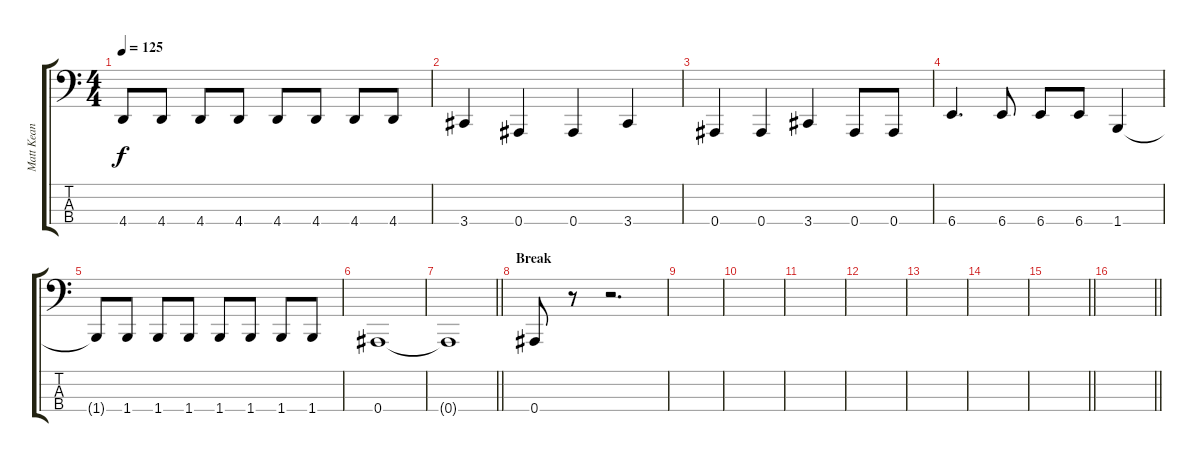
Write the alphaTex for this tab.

\track ("Matt Kean" "Matt Kean") {instrument electricbasspick}
\staff {score tabs}
\tuning (Eb2 Bb1 F1 Bb0) {hide}
\ts (4 4)
\tempo 125
\clef f4
\ks c
4.4{t}.8{dy f} 4.4.8 4.4.8 4.4.8 4.4.8 4.4.8 4.4.8 4.4.8 |
3.4.4 0.4.4 0.4.4 3.4.4 |
0.4.4 0.4.4 3.4.4 0.4.8 0.4.8 |
6.4.4{d} 6.4.8 6.4.8 6.4.8 1.4.4 |
1.4{t}.8 1.4.8 1.4.8 1.4.8 1.4.8 1.4.8 1.4.8 1.4.8 |
0.4.1 |
\barLineRight lightlight
0.4{t}.1 |
\section ("" "Break")
0.4.8 r.8 r.2{d} |
|
|
|
|
|
|
\barLineRight lightlight
|
\barLineRight lightlight
